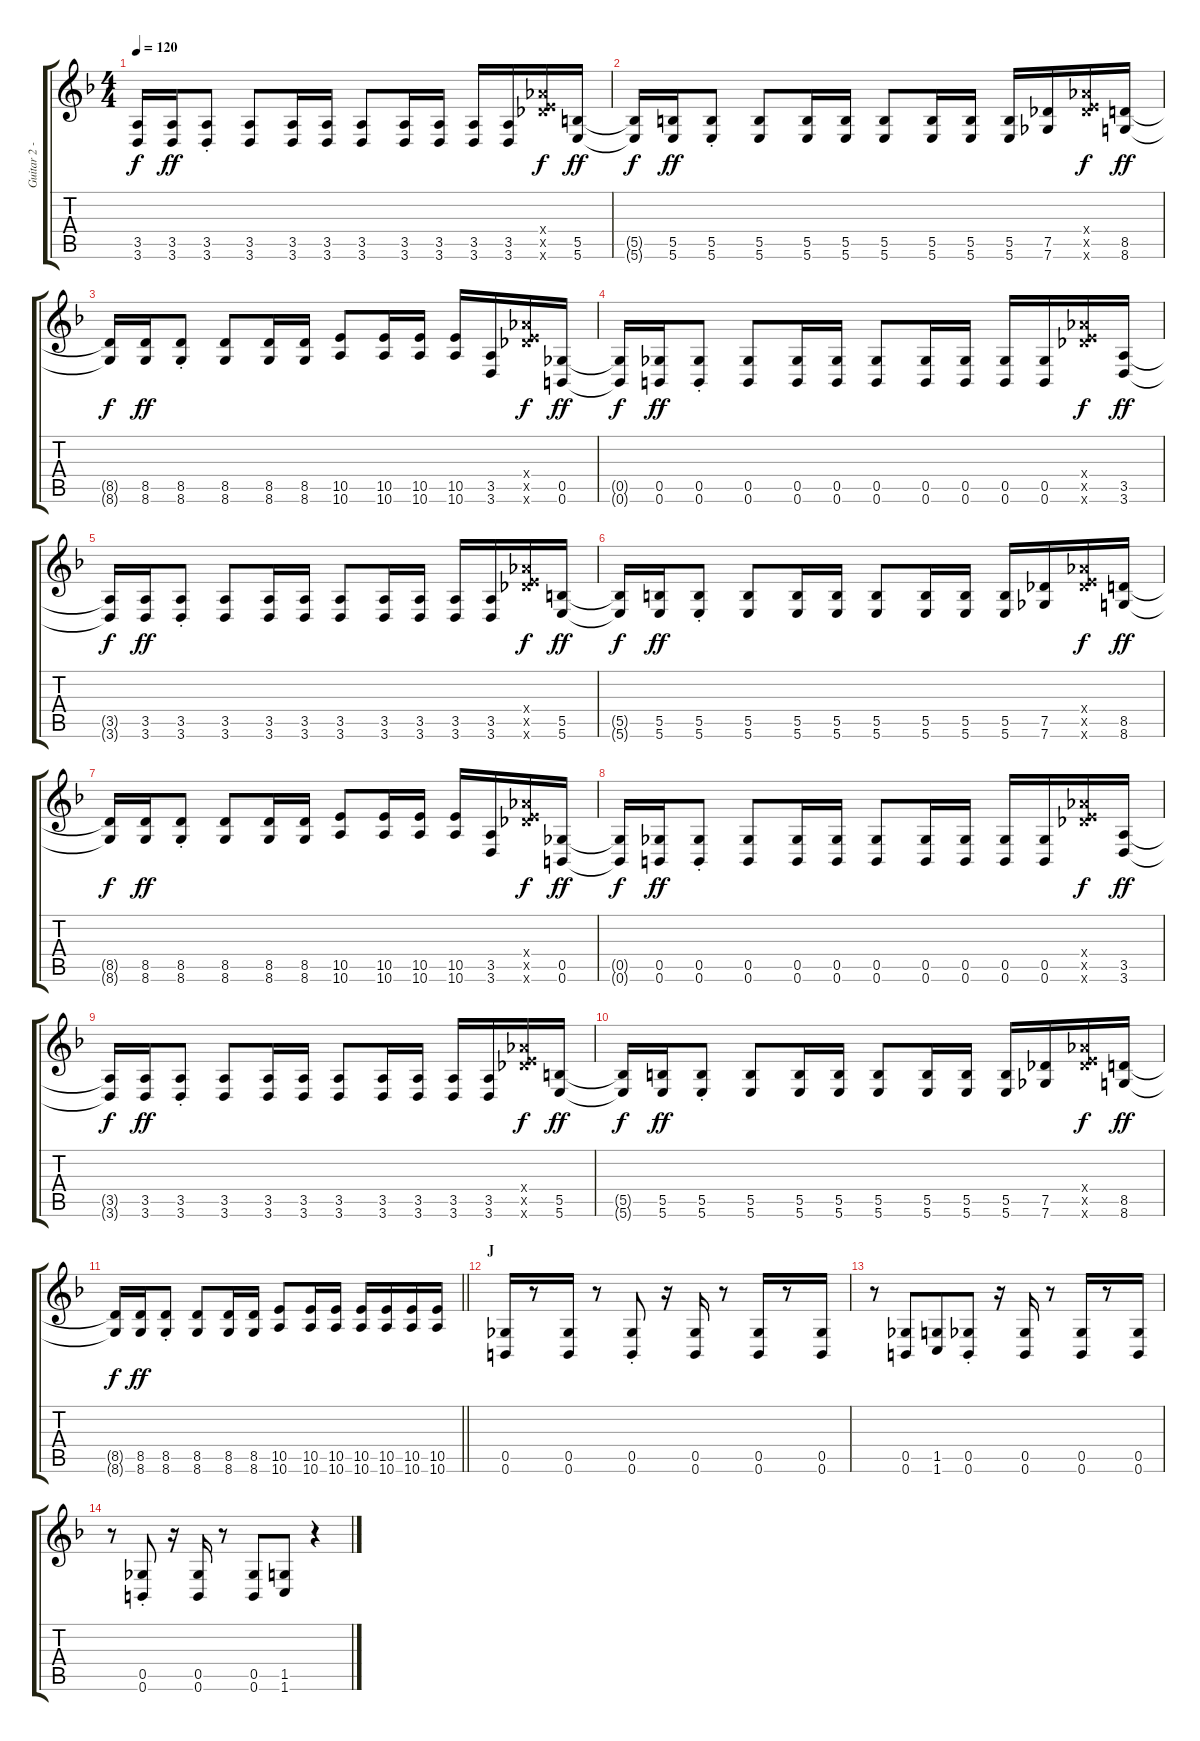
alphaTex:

\track ("Guitar 2 - Uruha" "Guitar 2 -") {instrument overdrivenguitar}
\staff {score tabs}
\tuning (Db4 Ab3 E3 B2 Gb2 B1) {hide}
\ts (4 4)
\tempo 120
\clef g2
\ks f
(3.5{t} 3.6{t}).16{dy f} (3.5 3.6).16{dy ff} (3.5{st} 3.6{st}).8 (3.5 3.6).8 (3.5 3.6).16 (3.5 3.6).16 (3.5 3.6).8 (3.5 3.6).16 (3.5 3.6).16 (3.5 3.6).16 (3.5 3.6).16 (9.4{x} 10.5{x} 14.6{x}).16{dy f} (5.5 5.6).16{dy ff} |
(5.5{t} 5.6{t}).16{dy f} (5.5 5.6).16{dy ff} (5.5{st} 5.6{st}).8 (5.5 5.6).8 (5.5 5.6).16 (5.5 5.6).16 (5.5 5.6).8 (5.5 5.6).16 (5.5 5.6).16 (5.5 5.6).16 (7.5 7.6).16 (9.4{x} 10.5{x} 14.6{x}).16{dy f} (8.5 8.6).16{dy ff} |
(8.5{t} 8.6{t}).16{dy f} (8.5 8.6).16{dy ff} (8.5{st} 8.6{st}).8 (8.5 8.6).8 (8.5 8.6).16 (8.5 8.6).16 (10.5 10.6).8 (10.5 10.6).16 (10.5 10.6).16 (10.5 10.6).16 (3.5 3.6).16 (9.4{x} 10.5{x} 14.6{x}).16{dy f} (0.5 0.6).16{dy ff} |
(0.5{t} 0.6{t}).16{dy f} (0.5 0.6).16{dy ff} (0.5{st} 0.6{st}).8 (0.5 0.6).8 (0.5 0.6).16 (0.5 0.6).16 (0.5 0.6).8 (0.5 0.6).16 (0.5 0.6).16 (0.5 0.6).16 (0.5 0.6).16 (9.4{x} 10.5{x} 14.6{x}).16{dy f} (3.5 3.6).16{dy ff} |
(3.5{t} 3.6{t}).16{dy f} (3.5 3.6).16{dy ff} (3.5{st} 3.6{st}).8 (3.5 3.6).8 (3.5 3.6).16 (3.5 3.6).16 (3.5 3.6).8 (3.5 3.6).16 (3.5 3.6).16 (3.5 3.6).16 (3.5 3.6).16 (9.4{x} 10.5{x} 14.6{x}).16{dy f} (5.5 5.6).16{dy ff} |
(5.5{t} 5.6{t}).16{dy f} (5.5 5.6).16{dy ff} (5.5{st} 5.6{st}).8 (5.5 5.6).8 (5.5 5.6).16 (5.5 5.6).16 (5.5 5.6).8 (5.5 5.6).16 (5.5 5.6).16 (5.5 5.6).16 (7.5 7.6).16 (9.4{x} 10.5{x} 14.6{x}).16{dy f} (8.5 8.6).16{dy ff} |
(8.5{t} 8.6{t}).16{dy f} (8.5 8.6).16{dy ff} (8.5{st} 8.6{st}).8 (8.5 8.6).8 (8.5 8.6).16 (8.5 8.6).16 (10.5 10.6).8 (10.5 10.6).16 (10.5 10.6).16 (10.5 10.6).16 (3.5 3.6).16 (9.4{x} 10.5{x} 14.6{x}).16{dy f} (0.5 0.6).16{dy ff} |
(0.5{t} 0.6{t}).16{dy f} (0.5 0.6).16{dy ff} (0.5{st} 0.6{st}).8 (0.5 0.6).8 (0.5 0.6).16 (0.5 0.6).16 (0.5 0.6).8 (0.5 0.6).16 (0.5 0.6).16 (0.5 0.6).16 (0.5 0.6).16 (9.4{x} 10.5{x} 14.6{x}).16{dy f} (3.5 3.6).16{dy ff} |
(3.5{t} 3.6{t}).16{dy f} (3.5 3.6).16{dy ff} (3.5{st} 3.6{st}).8 (3.5 3.6).8 (3.5 3.6).16 (3.5 3.6).16 (3.5 3.6).8 (3.5 3.6).16 (3.5 3.6).16 (3.5 3.6).16 (3.5 3.6).16 (9.4{x} 10.5{x} 14.6{x}).16{dy f} (5.5 5.6).16{dy ff} |
(5.5{t} 5.6{t}).16{dy f} (5.5 5.6).16{dy ff} (5.5{st} 5.6{st}).8 (5.5 5.6).8 (5.5 5.6).16 (5.5 5.6).16 (5.5 5.6).8 (5.5 5.6).16 (5.5 5.6).16 (5.5 5.6).16 (7.5 7.6).16 (9.4{x} 10.5{x} 14.6{x}).16{dy f} (8.5 8.6).16{dy ff} |
\barLineRight lightlight
(8.5{t} 8.6{t}).16{dy f} (8.5 8.6).16{dy ff} (8.5{st} 8.6{st}).8 (8.5 8.6).8 (8.5 8.6).16 (8.5 8.6).16 (10.5 10.6).8 (10.5 10.6).16 (10.5 10.6).16 (10.5 10.6).16 (10.5 10.6).16 (10.5 10.6).16 (10.5 10.6).16 |
\section ("" "J")
(0.5 0.6).16 r.8 (0.5 0.6).16 r.8 (0.5{st} 0.6{st}).8 r.16 (0.5 0.6).16 r.8 (0.5 0.6).16 r.8 (0.5 0.6).16 |
r.8 (0.5 0.6).8{beam merge} (1.5 1.6).8 (0.5{st} 0.6{st}).8 r.16 (0.5 0.6).16 r.8 (0.5 0.6).16 r.8 (0.5 0.6).16 |
r.8 (0.5{st} 0.6{st}).8 r.16 (0.5 0.6).16 r.8 (0.5 0.6).8 (1.5 1.6).8 r.4
